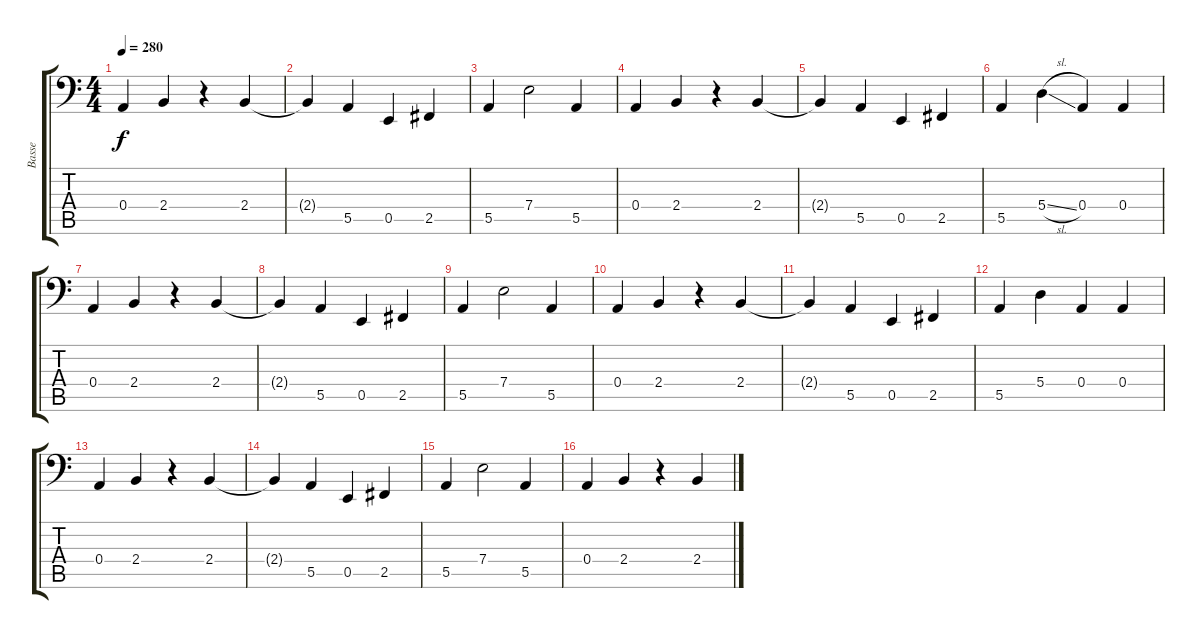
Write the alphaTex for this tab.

\track ("Basse" "Basse") {instrument electricbassfinger}
\staff {score tabs}
\tuning (C3 G2 D2 A1 E1 B0) {hide}
\ts (4 4)
\tempo 280
\clef f4
\ks c
0.4.4{dy f} 2.4.4 r.4 2.4.4 |
2.4{t}.4 5.5.4 0.5.4 2.5.4 |
5.5.4 7.4.2 5.5.4 |
0.4.4 2.4.4 r.4 2.4.4 |
2.4{t}.4 5.5.4 0.5.4 2.5.4 |
5.5.4 5.4{sl}.4 0.4.4 0.4.4 |
0.4.4 2.4.4 r.4 2.4.4 |
2.4{t}.4 5.5.4 0.5.4 2.5.4 |
5.5.4 7.4.2 5.5.4 |
0.4.4 2.4.4 r.4 2.4.4 |
2.4{t}.4 5.5.4 0.5.4 2.5.4 |
5.5.4 5.4.4 0.4.4 0.4.4 |
0.4.4 2.4.4 r.4 2.4.4 |
2.4{t}.4 5.5.4 0.5.4 2.5.4 |
5.5.4 7.4.2 5.5.4 |
0.4.4 2.4.4 r.4 2.4.4
